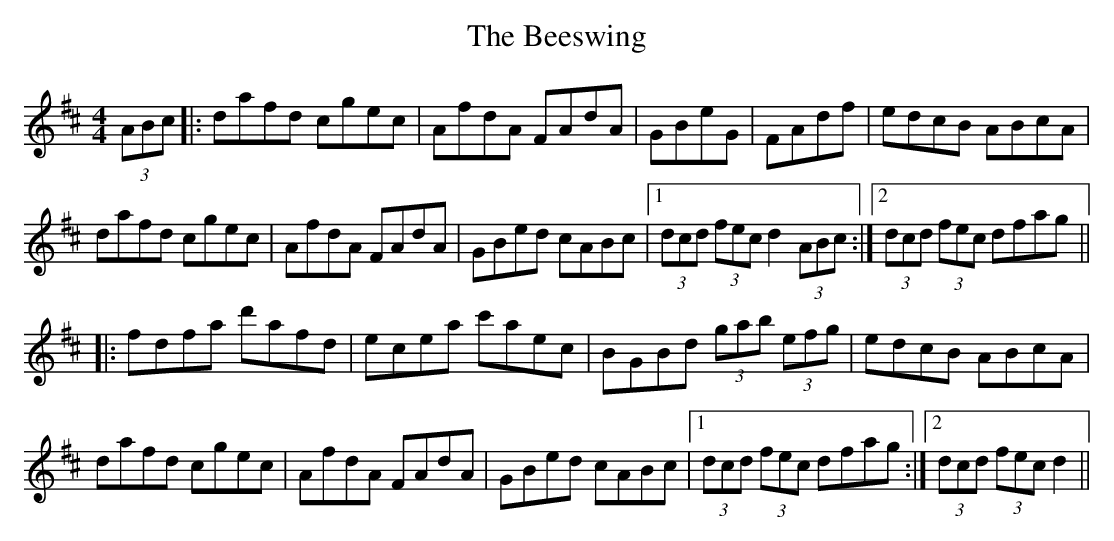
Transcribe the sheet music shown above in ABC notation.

X:1
T: The Beeswing
M: 4/4
L: 1/8
K: Dmaj
(3ABc|:dafd cgec|AfdA FAdA|GBeG|FAdf|edcB ABcA|
dafd cgec|AfdA FAdA|GBed cABc|1 (3dcd (3fec d2 (3ABc:|2 (3dcd (3fec dfag||
|:fdfa d'afd|ecea c'aec|BGBd (3gab (3efg|edcB ABcA|
dafd cgec|AfdA FAdA|GBed cABc|1 (3dcd (3fec dfag:|2 (3dcd (3fec d2||
